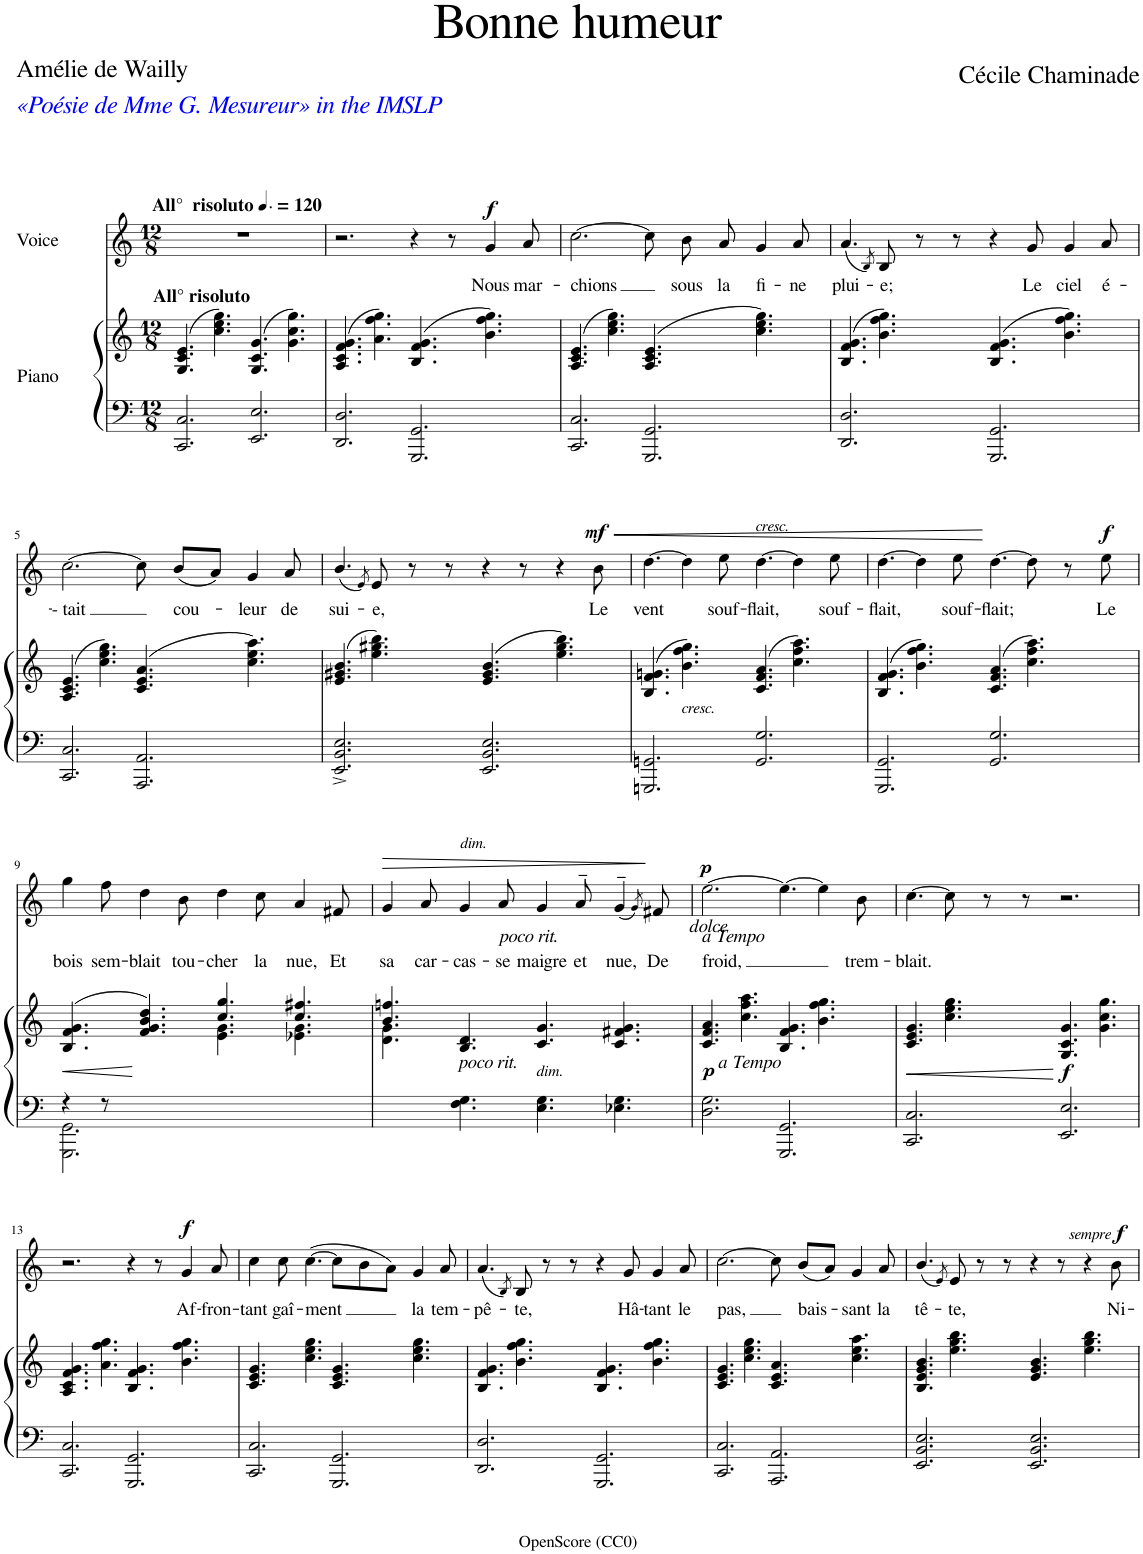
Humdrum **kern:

**kern	**kern	**dynam	**kern	**text	**dynam
*part2	*part2	*part2	*part1	*part1	*part1
*staff3	*staff2	*staff2/3	*staff1	*staff1	*staff1
*I"Piano	*	*	*I"Voice	*	*
*I'Pno	*	*	*	*	*
*clefF4	*clefG2	*	*clefG2	*	*
*k[]	*k[]	*	*k[]	*	*
*M12/8	*M12/8	*	*M12/8	*	*
=1	=1	=1	=1	=1	=1
!	!	!	!LO:TX:a:B:t=All°  risoluto	!	!
!	!	!	!LO:TX:a:t=[quarter]	!	!
!	!	!	!LO:TX:a:B:t== 120	!	!
!	!LO:TX:a:B:t=All° risoluto	!	!	!	!
2.CC/ 2.C/	(4.G/ 4.c/ 4.e/	.	1.r	.	.
.	4.cc\ 4.ee\ 4.gg\)	.	.	.	.
2.EE/ 2.E/	(4.G/ 4.c/ 4.g/	.	.	.	.
.	4.g\ 4.cc\ 4.gg\)	.	.	.	.
=2	=2	=2	=2	=2	=2
2.DD/ 2.D/	(4.A/ 4.c/ 4.f/ 4.g/	.	2.r	.	.
.	4.a\ 4.ff\ 4.gg\)	.	.	.	.
2.GGG/ 2.GG/	(4.B/ 4.f/ 4.g/	.	4r	.	.
.	.	.	8r	.	.
!	!	!	!	!LO:LY:b	!LO:DY:a
.	4.b\ 4.ff\ 4.gg\)	.	4g/	Nous	f
!	!	!	!	!LO:LY:b	!
.	.	.	8a/	mar-	.
=3	=3	=3	=3	=3	=3
!	!	!	!	!LO:LY:b	!
2.CC/ 2.C/	(4.A/ 4.c/ 4.e/	.	[2.cc\	-chions	.
.	4.cc\ 4.ee\ 4.gg\)	.	.	.	.
2.GGG/ 2.GG/	(4.A/ 4.c/ 4.e/	.	8cc\]	.	.
!	!	!	!	!LO:LY:b	!
.	.	.	8b\	sous	.
!	!	!	!	!LO:LY:b	!
.	.	.	8a/	la	.
!	!	!	!	!LO:LY:b	!
.	4.cc\ 4.ee\ 4.gg\)	.	4g/	fi-	.
!	!	!	!	!LO:LY:b	!
.	.	.	8a/	-ne	.
=4	=4	=4	=4	=4	=4
!	!	!	!	!LO:LY:b	!
2.DD/ 2.D/	(4.B/ 4.f/ 4.g/	.	(4.a/	plui-	.
.	.	.	8qB/)	.	.
!	!	!	!	!LO:LY:b	!
.	4.b\ 4.ff\ 4.gg\)	.	8B/	-e;	.
.	.	.	8r	.	.
.	.	.	8r	.	.
2.GGG/ 2.GG/	(4.B/ 4.f/ 4.g/	.	4r	.	.
!	!	!	!	!LO:LY:b	!
.	.	.	8g/	Le	.
!	!	!	!	!LO:LY:b	!
.	4.b\ 4.ff\ 4.gg\)	.	4g/	ciel	.
!	!	!	!	!LO:LY:b	!
.	.	.	8a/	é-	.
!!LO:LB:g=z
=5	=5	=5	=5	=5	=5
!	!	!	!	!LO:LY:b	!
2.CC/ 2.C/	(4.A/ 4.c/ 4.e/	.	[2.cc\	-- tait	.
.	4.cc\ 4.ee\ 4.gg\)	.	.	.	.
2.AAA/ 2.AA/	(4.c/ 4.e/ 4.a/	.	8cc\]	.	.
!	!	!	!	!LO:LY:b	!
.	.	.	(<8b/L	cou-	.
.	.	.	8a/J)	.	.
!	!	!	!	!LO:LY:b	!
.	4.cc\ 4.ee\ 4.aa\)	.	4g/	-leur	.
!	!	!	!	!LO:LY:b	!
.	.	.	8a/	de	.
=6	=6	=6	=6	=6	=6
!	!	!	!	!LO:LY:b	!
2.EE/^ 2.BB/^ 2.E/^	(4.e/ 4.g#X/ 4.b/	.	(4.b/	sui-	.
.	.	.	8qe/)	.	.
!	!	!	!	!LO:LY:b	!
.	4.ee\ 4.gg#X\ 4.bb\)	.	8e/	-e,	.
.	.	.	8r	.	.
.	.	.	8r	.	.
2.EE/ 2.BB/ 2.E/	(4.e/ 4.g#/ 4.b/	.	4r	.	.
.	.	.	8r	.	.
.	4.ee\ 4.gg#\ 4.bb\)	.	4r	.	.
!	!	!	!	!LO:LY:b	!LO:HP:b
!	!	!	!	!	!LO:DY:n=1:a
.	.	.	8b\	Le	< mf
=7	=7	=7	=7	=7	=7
!	!	!	!	!LO:LY:b	!
2.GGGn/ 2.GGn/	(4.B/ 4.f/ 4.gn/	.	[4.dd\	vent	.
!	!LO:TX:b:i:t=cresc.	!	!	!	!
.	4.b\ 4.ff\ 4.gg\)	.	4dd\]	.	.
!	!	!	!	!LO:LY:b	!
.	.	.	8ee\	souf-	.
!	!	!	!LO:TX:a:i:t=cresc.	!	!
!	!	!	!	!LO:LY:b	!
2.GG/ 2.G/	(4.c/ 4.f/ 4.a/	.	[4.dd\	-flait,	.
.	4.cc\ 4.ff\ 4.aa\)	.	4dd\]	.	.
!	!	!	!	!LO:LY:b	!
.	.	.	8ee\	souf-	.
=8	=8	=8	=8	=8	=8
!	!	!	!	!LO:LY:b	!
2.GGG/ 2.GG/	(4.B/ 4.f/ 4.g/	.	[4.dd\	-flait,	.
.	4.b\ 4.ff\ 4.gg\)	.	4dd\]	.	.
!	!	!	!	!LO:LY:b	!
.	.	.	8ee\	souf-	.
!	!	!	!	!LO:LY:b	!
2.GG/ 2.G/	(4.c/ 4.f/ 4.a/	.	[4.dd\	-flait;	[
.	4.cc\ 4.ff\ 4.aa\)	.	8dd\]	.	.
.	.	.	8r	.	.
!	!	!	!	!LO:LY:b	!LO:DY:a
.	.	.	8ee\	Le	f
!!LO:LB:g=z
=9	=9	=9	=9	=9	=9
*^	*	*	*	*	*
!	!	!	!LO:HP:b	!	!LO:LY:b	!
*	*	*^	*	*	*	*
4r	2.GGG\ 2.GG\	(>4.B/ 4.f/ 4.g/	4.ryy	<	4gg\	bois	.
!	!	!	!	!	!	!LO:LY:b	!
8r	.	.	.	.	8ff\	sem-	.
!	!	!	!	!	!	!LO:LY:b	!
2.ryy	.	4.b/ 4.dd/)	4.f/ 4.g/	[	4dd\	-blait	.
!	!	!	!	!	!	!LO:LY:b	!
.	.	.	.	.	8b\	tou-	.
!	!	!	!	!	!	!LO:LY:b	!
.	2.ryy	4.cc/ 4.gg/	4.e\ 4.g\	.	4dd\	-cher	.
!	!	!	!	!	!	!LO:LY:b	!
.	.	.	.	.	8cc\	la	.
!	!	!	!	!	!	!LO:LY:b	!
4.ryy	.	4.cc/ 4.ff#X/	4.e-X\ 4.g\	.	4a/	nue,	.
!	!	!	!	!	!	!LO:LY:b	!
.	.	.	.	.	8f#X/	Et	.
*v	*v	*	*	*	*	*	*
=10	=10	=10	=10	=10	=10	=10
!	!	!	!	!	!LO:LY:b	!LO:HP:b
4.ryy	4.b/ 4.ffn/	4.d\ 4.g\	.	4g/	sa	>
!	!	!	!	!	!LO:LY:b	!
.	.	.	.	8a/	car-	.
!	!	!	!	!LO:TX:a:i:t=dim.	!	!
!	!LO:TX:b:i:t=poco rit.	!	!	!	!	!
!	!	!	!	!	!LO:LY:b	!
4.F\ 4.G\	4.B/ 4.d/	1ryy	.	4g/	-cas-	.
!	!	!	!	!LO:TX:b:i:t=poco rit.	!	!
!	!	!	!	!	!LO:LY:b	!
.	.	.	.	8a/	-se	.
!	!LO:TX:b:i:t=dim.	!	!	!	!	!
!	!	!	!	!	!LO:LY:b	!
4.E\ 4.G\	4.c/ 4.g/	.	.	4g/	maigre	.
!	!	!	!	!	!LO:LY:b	!
.	.	.	.	8a~>/	et	.
!	!	!	!	!	!LO:LY:b	!
4.E-X\ 4.G\	4.c/ 4.f#X/ 4.g/	.	.	(4g~>/	nue,	.
.	.	.	.	8qg/)	.	.
!	!	!	!	!	!LO:LY:b	!
.	.	8ryy	.	8f#X/	De	]
=11	=11	=11	=11	=11	=11	=11
!	!	!	!	!LO:TX:b:i:t=dolce	!	!
!	!	!	!	!LO:TX:b:i:t=a Tempo	!	!
!	!LO:TX:b:i:t=a Tempo	!	!	!	!	!
!	!	!	!LO:DY:b	!	!LO:LY:b	!LO:DY:a
*	*v	*v	*	*	*	*
2.D\ 2.G\	4.c/ 4.f/ 4.a/	p	[2.ee\	froid,	p
.	4.cc\ 4.ff\ 4.aa\	.	.	.	.
2.GGG/ 2.GG/	4.B/ 4.f/ 4.g/	.	4.ee\_	.	.
.	4.b\ 4.ff\ 4.gg\	.	4ee\]	.	.
!	!	!	!	!LO:LY:b	!
.	.	.	8b\	trem-	.
=12	=12	=12	=12	=12	=12
!	!	!LO:HP:b	!	!LO:LY:b	!
2.CC/ 2.C/	4.c/ 4.e/ 4.g/	<	[4.cc\	-blait.	.
.	4.cc\ 4.ee\ 4.gg\	.	8cc\]	.	.
.	.	.	8r	.	.
.	.	.	8r	.	.
!	!	!LO:DY:n=1:b	!	!	!
2.EE/ 2.E/	4.G/ 4.c/ 4.g/	[ f	2.r	.	.
.	4.g\ 4.cc\ 4.gg\	.	.	.	.
!!LO:LB:g=z
=13	=13	=13	=13	=13	=13
2.CC/ 2.C/	4.A/ 4.c/ 4.f/ 4.g/	.	2.r	.	.
.	4.a\ 4.ff\ 4.gg\	.	.	.	.
2.GGG/ 2.GG/	4.B/ 4.f/ 4.g/	.	4r	.	.
.	.	.	8r	.	.
!	!	!	!	!LO:LY:b	!LO:DY:a
.	4.b\ 4.ff\ 4.gg\	.	4g/	Af-	f
!	!	!	!	!LO:LY:b	!
.	.	.	8a/	-fron-	.
=14	=14	=14	=14	=14	=14
!	!	!	!	!LO:LY:b	!
2.CC/ 2.C/	4.c/ 4.e/ 4.g/	.	4cc\	-tant	.
!	!	!	!	!LO:LY:b	!
.	.	.	8cc\	gaî-	.
!	!	!	!	!LO:LY:b	!
.	4.cc\ 4.ee\ 4.gg\	.	([4.cc\	-ment	.
2.GGG/ 2.GG/	4.c/ 4.e/ 4.g/	.	8cc\L]	.	.
.	.	.	8b\	.	.
.	.	.	8a\J)	.	.
!	!	!	!	!LO:LY:b	!
.	4.cc\ 4.ee\ 4.gg\	.	4g/	la	.
!	!	!	!	!LO:LY:b	!
.	.	.	8a/	tem-	.
=15	=15	=15	=15	=15	=15
!	!	!	!	!LO:LY:b	!
2.DD/ 2.D/	4.B/ 4.f/ 4.g/	.	(4.a/	-pê-	.
.	.	.	8qB/)	.	.
!	!	!	!	!LO:LY:b	!
.	4.b\ 4.ff\ 4.gg\	.	8B/	-te,	.
.	.	.	8r	.	.
.	.	.	8r	.	.
2.GGG/ 2.GG/	4.B/ 4.f/ 4.g/	.	4r	.	.
!	!	!	!	!LO:LY:b	!
.	.	.	8g/	Hâ-	.
!	!	!	!	!LO:LY:b	!
.	4.b\ 4.ff\ 4.gg\	.	4g/	-tant	.
!	!	!	!	!LO:LY:b	!
.	.	.	8a/	le	.
=16	=16	=16	=16	=16	=16
!	!	!	!	!LO:LY:b	!
2.CC/ 2.C/	4.c/ 4.e/ 4.g/	.	[2.cc\	pas,	.
.	4.cc\ 4.ee\ 4.gg\	.	.	.	.
2.AAA/ 2.AA/	4.c/ 4.e/ 4.a/	.	8cc\]	.	.
!	!	!	!	!LO:LY:b	!
.	.	.	(8b/L	bais-	.
.	.	.	8a/J)	.	.
!	!	!	!	!LO:LY:b	!
.	4.cc\ 4.ee\ 4.aa\	.	4g/	-sant	.
!	!	!	!	!LO:LY:b	!
.	.	.	8a/	la	.
=17	=17	=17	=17	=17	=17
!	!	!	!	!LO:LY:b	!
2.EE/ 2.BB/ 2.E/	4.B/ 4.e/ 4.g/ 4.b/	.	(4.b/	tê-	.
.	.	.	8qe/)	.	.
!	!	!	!	!LO:LY:b	!
.	4.ee\ 4.gg\ 4.bb\	.	8e/	-te,	.
.	.	.	8r	.	.
.	.	.	8r	.	.
2.EE/ 2.BB/ 2.E/	4.e/ 4.g/ 4.b/	.	4r	.	.
.	.	.	8r	.	.
!	!	!	!	!	!LO:DY:a
!	!	!	!	!	!LO:DY:n=1:a
.	4.ee\ 4.gg\ 4.bb\	.	4r	.	other-dynamics f
!	!	!	!	!LO:LY:b	!
.	.	.	8b\	Ni-	.
=	=	=	=	=	=
*-	*-	*-	*-	*-	*-
